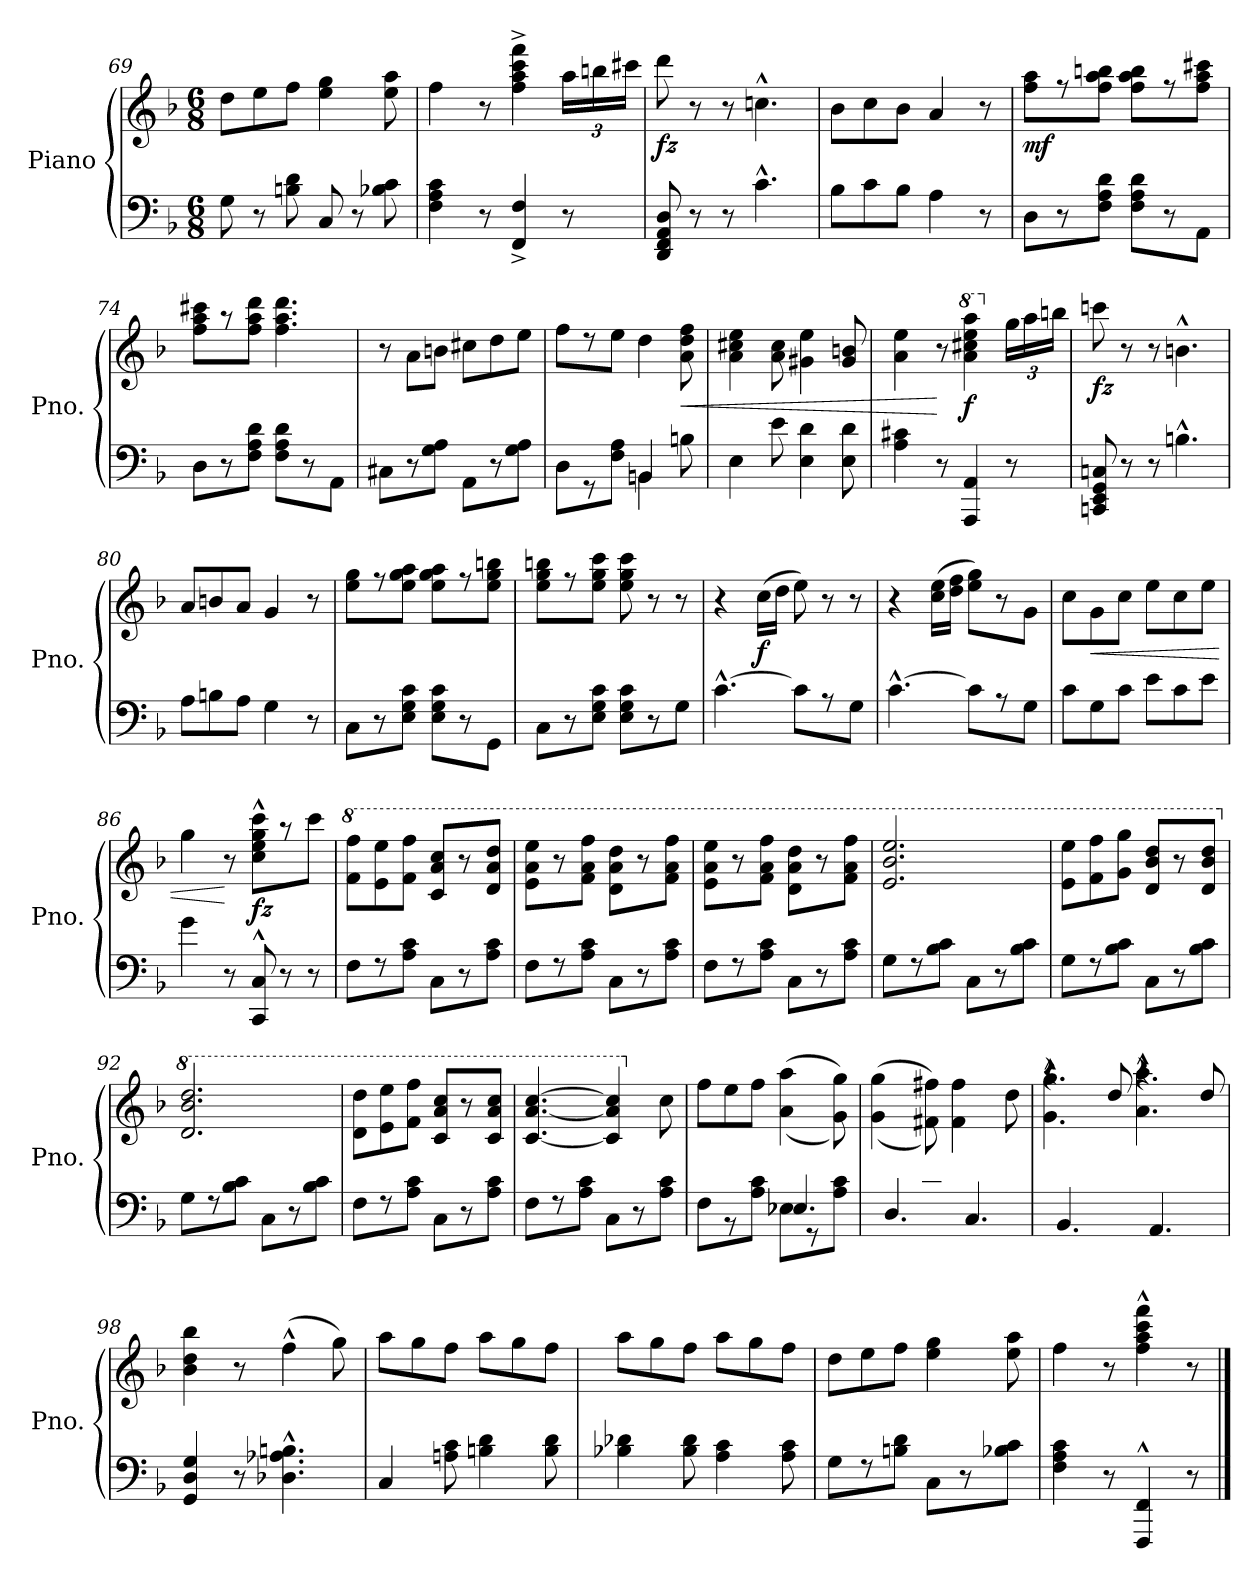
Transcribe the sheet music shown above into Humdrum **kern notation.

**kern	**kern	**dynam
*part1	*part1	*part1
*staff2	*staff1	*staff1/2
*I"Piano	*	*
*I'Pno.	*	*
*clefF4	*clefG2	*
*k[b-]	*k[b-]	*
*M6/8	*M6/8	*
=69	=69	=69
8G\	8dd\L	.
8r	8ee\	.
8Bn\ 8d\	8ff\J	.
8C/	4ee\ 4gg\	.
8r	.	.
8B-X\ 8c\	8ee\ 8aa\	.
=70	=70	=70
4F\ 4A\ 4c\	4ff\	.
8r	8r	.
4FF/^ 4F/^	4ff\^ 4aa\^ 4ccc\^ 4fff\^	.
*	*Xbrackettup	*
8r	24aa\LL	.
.	24bbn\	.
.	24ccc#X\JJ	.
!!LO:PB:g=z
=71	=71	=71
!	!	!LO:DY:b
8DD/ 8FF/ 8AA/ 8D/	8ddd\	fz
8r	8r	.
8r	8r	.
4.c^^\	4.ccn^^\	.
=72	=72	=72
8B-\L	8b-\L	.
8c\	8cc\	.
8B-\J	8b-\J	.
4A\	4a/	.
8r	8r	.
=73	=73	=73
!	!	!LO:DY:b
8D\L	8ff\ 8aa\L	mf
8r	8r	.
8F\ 8A\ 8d\J	8ff\ 8aa\ 8bbn\J	.
8F\ 8A\ 8d\L	8ff\ 8aa\ 8bb\L	.
8r	8r	.
8AA\J	8ff\ 8aa\ 8ccc#X\J	.
=74	=74	=74
8D\L	8ff\ 8aa\ 8ccc#X\L	.
8r	8r	.
8F\ 8A\ 8d\J	8ff\ 8aa\ 8ddd\J	.
8F\ 8A\ 8d\L	4.ff\ 4.aa\ 4.ddd\	.
8r	.	.
8AA\J	.	.
=75	=75	=75
8C#X\L	8r	.
8r	8a\L	.
8G\ 8A\J	8bn\J	.
8AA\L	8cc#X\L	.
8r	8dd\	.
8G\ 8A\J	8ee\J	.
!!LO:LB:g=z
=76	=76	=76
*^	*	*
8D\L	4.ryy	8ff\L	.
8rGG	.	8r	.
8F\ 8A\J	.	8ee\J	.
4BBn\	4BB/	4dd\	.
!	!	!	!LO:HP:b
8Bn\	8ryy	8a\ 8dd\ 8ff\	<
*v	*v	*	*
=77	=77	=77
4E\	4a\ 4cc#X\ 4ee\	.
8e\	8a\ 8cc#\	.
4E\ 4d\	4g#X\ 4ee\	.
8E\ 8d\	8g#/ 8bn/	.
=78	=78	=78
4A\ 4c#X\	4a\ 4ee\	.
8r	8r	[
*	*8va	*
!	!	!LO:DY:b
4AAA/ 4AA/	4aa\ 4ccc#X\ 4eee\ 4aaa\	f
*	*X8va	*
8r	24gg\LL	.
.	24aa\	.
.	24bbn\JJ	.
=79	=79	=79
!	!	!LO:DY:b
8CCn/ 8EE/ 8GG/ 8Cn/	8cccn\	fz
8r	8r	.
8r	8r	.
4.Bn^^\	4.bn^^\	.
=80	=80	=80
8A\L	8a/L	.
8Bn\	8bn/	.
8A\J	8a/J	.
4G\	4g/	.
8r	8r	.
!!LO:LB:g=z
=81	=81	=81
8C\L	8ee\ 8gg\L	.
8r	8r	.
8E\ 8G\ 8c\J	8ee\ 8gg\ 8aa\J	.
8E\ 8G\ 8c\L	8ee\ 8gg\ 8aa\L	.
8r	8r	.
8GG\J	8ee\ 8gg\ 8bbn\J	.
=82	=82	=82
8C\L	8ee\ 8gg\ 8bbn\L	.
8r	8r	.
8E\ 8G\ 8c\J	8ee\ 8gg\ 8ccc\J	.
8E\ 8G\ 8c\L	8ee\ 8gg\ 8ccc\	.
8r	8r	.
8G\J	8r	.
=83	=83	=83
[4.c^^\	4r	.
!	!	!LO:DY:b
.	(>16cc\LL	f
.	16dd\JJ	.
8c\L]	8ee\)	.
8r	8r	.
8G\J	8r	.
=84	=84	=84
[4.c^^\	4r	.
.	(>16cc!\ 16ee\LL	.
.	16dd!\ 16ff\JJ	.
8c\L]	8ee!\ 8gg\L)	.
8r	8r	.
8G\J	8g\J	.
=85	=85	=85
8c\L	8cc\L	.
!	!	!LO:HP:b
8G\	8g\	<
8c\J	8cc\J	.
8e\L	8ee\L	.
8c\	8cc\	.
8e\J	8ee\J	.
=86	=86	=86
4g\	4gg\	.
8r	8r	[
!	!	!LO:DY:b
8CC/^^ 8C/^^	8cc\^^ 8ee\^^ 8gg\^^ 8ccc\^^L	fz
8r	8r	.
8r	8ccc\J	.
!!LO:LB:g=z
=87	=87	=87
*	*8va	*
8F\L	8ff!\ 8fff\L	.
8rF	8ee!\ 8eee\	.
8A\ 8c\J	8ff!\ 8fff\J	.
8C\L	8cc!/ 8aa/ 8ccc/L	.
8r	8r	.
8A\ 8c\J	8dd!/ 8aa/ 8ddd/J	.
=88	=88	=88
8F\L	8ee!\ 8aa\ 8eee\L	.
8rF	8r	.
8A\ 8c\J	8ff!\ 8aa\ 8fff\J	.
8C\L	8dd!\ 8aa\ 8ddd\L	.
8r	8r	.
8A\ 8c\J	8ff!\ 8aa\ 8fff\J	.
=89	=89	=89
8F\L	8ee!\ 8aa\ 8eee\L	.
8rF	8r	.
8A\ 8c\J	8ff!\ 8aa\ 8fff\J	.
8C\L	8dd!\ 8aa\ 8ddd\L	.
8r	8r	.
8A\ 8c\J	8ff!\ 8aa\ 8fff\J	.
=90	=90	=90
8G\L	2.ee!/ 2.bb-/ 2.eee/	.
8rF	.	.
8B-\ 8c\J	.	.
8C\L	.	.
8r	.	.
8B-\ 8c\J	.	.
=91	=91	=91
8G\L	8ee!\ 8eee\L	.
8rF	8ff!\ 8fff\	.
8B-\ 8c\J	8gg!\ 8ggg\J	.
8C\L	8dd!/ 8bb-/ 8ddd/L	.
8r	8r	.
8B-\ 8c\J	8dd!/ 8bb-/ 8ddd/J	.
!!LO:PB:g=z
=92	=92	=92
*	*X8va	*
*	*8va	*
8G\L	2.dd!/ 2.bb-/ 2.ddd/	.
8rF	.	.
8B-\ 8c\J	.	.
8C\L	.	.
8r	.	.
8B-\ 8c\J	.	.
=93	=93	=93
8F\L	8dd!\ 8ddd\L	.
8rF	8ee!\ 8eee\	.
8A\ 8c\J	8ff!\ 8fff\J	.
8C\L	8cc!/ 8aa/ 8ccc/L	.
8r	8r	.
8A\ 8c\J	8cc!/ 8aa/ 8ccc/J	.
=94	=94	=94
8F\L	[4.cc!/ [4.aa/ [4.ccc/	.
8rF	.	.
8A\ 8c\J	.	.
8C\L	4cc!/] 4aa/] 4ccc/]	.
8r	.	.
*	*X8va	*
8A\ 8c\J	8cc\	.
=95	=95	=95
*^	*	*
8F\L	4.ryy	8ff\L	.
8rBB	.	8ee\	.
8A\ 8c\J	.	8ff\J	.
8E-X\L	4.E-/	(<(>4a\ 4aa\	.
8rGG	.	.	.
8A\ 8c\J	.	8g\ 8gg\))	.
=96	=96	=96	=96
8D\Lyy	4.D/	(<(>4g\ 4gg\	.
8rGG	.	.	.
8A\ 8c\J	.	8f#X\ 8ff#X\))	.
8C\Lyy	4.C/	4f#\ 4ff#\	.
8rGG	.	.	.
8D\ 8F#X\ 8A\J	.	8dd\	.
!!LO:LB:g=z
=97	=97	=97	=97
*	*	*^	*
8BB-\Lyy	4.BB-/	4.g\^^ 4.gg\^^	4raa	.
8rGG	.	.	.	.
8D\ 8G\J	.	.	8dd!/	.
8AA\Lyy	4.AA/	4.a\^^ 4.aa\^^	4raa	.
8rGG	.	.	.	.
8D\ 8F#X\J	.	.	8dd!/	.
*v	*v	*	*	*
*	*v	*v	*
=98	=98	=98
4GG/ 4D/ 4G/	4b-\ 4dd!\ 4bb-\	.
8r	8r	.
4.D-X\^^ 4.A-X\^^ 4.Bn\^^	(>4ff^^\	.
.	8gg\)	.
=99	=99	=99
4C/	8aa\L	.
.	8gg\	.
8An\ 8c\	8ff\J	.
4Bn\ 4d\	8aa\L	.
.	8gg\	.
8B\ 8d\	8ff\J	.
=100	=100	=100
4B-X\ 4d-X\	8aa\L	.
.	8gg\	.
8B-\ 8d-\	8ff\J	.
4A\ 4c\	8aa\L	.
.	8gg\	.
8A\ 8c\	8ff\J	.
=101	=101	=101
8G\L	8dd\L	.
8rF	8ee\	.
8Bn\ 8d\J	8ff\J	.
8C\L	4ee\ 4gg\	.
8r	.	.
8B-X\ 8c\J	8ee\ 8aa\	.
=102	=102	=102
4F\ 4A\ 4c\	4ff\	.
8r	8r	.
4FFF/^^ 4FF/^^	4ff\^^ 4aa\^^ 4ccc\^^ 4fff\^^	.
8r	8r	.
==	==	==
*-	*-	*-
